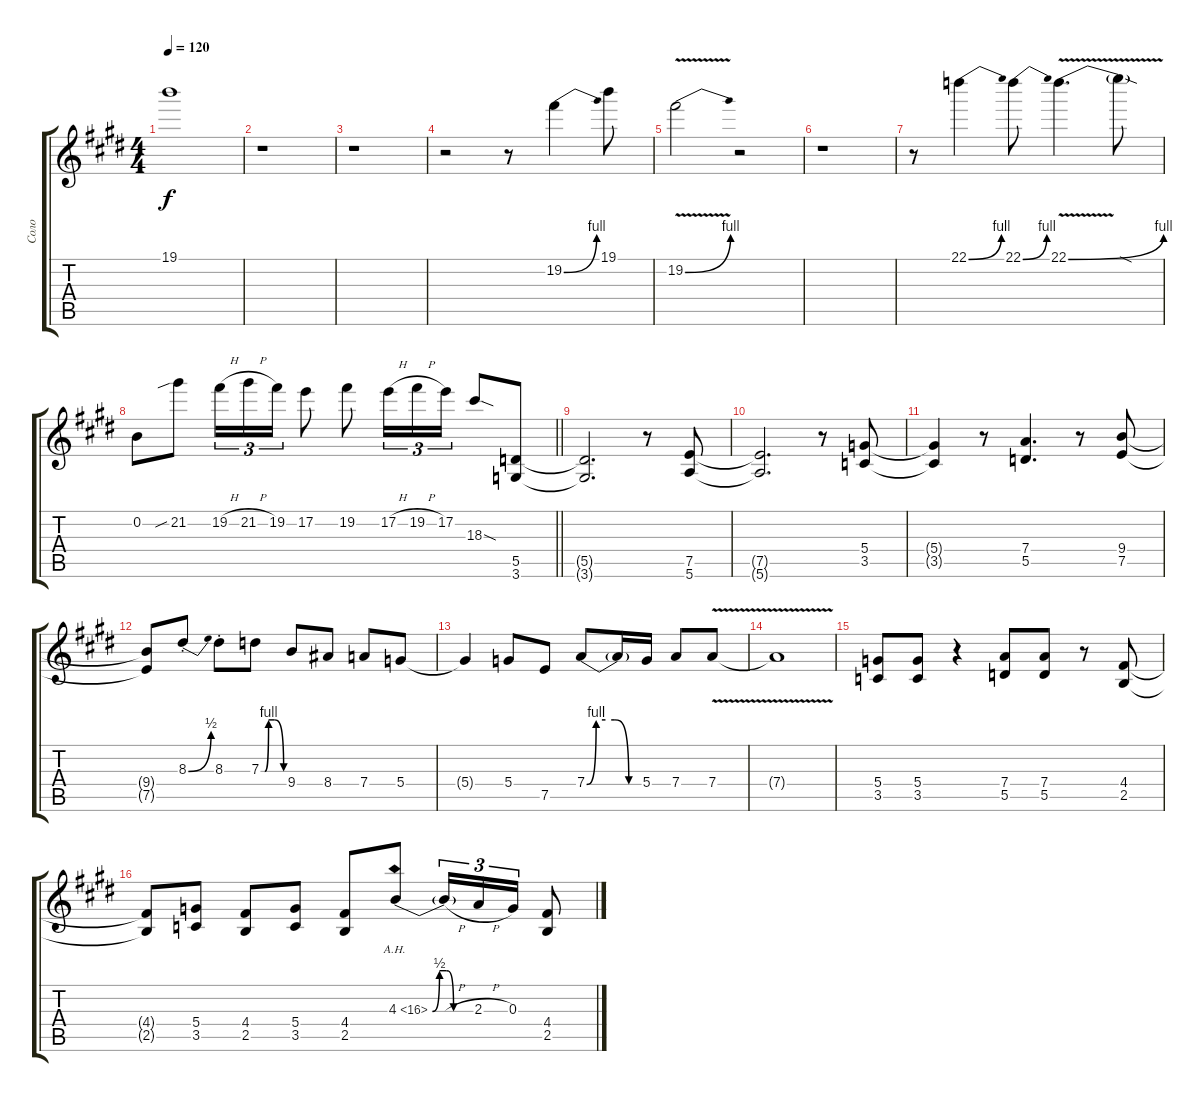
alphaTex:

\track ("Соло" "Соло") {instrument distortionguitar}
\staff {score tabs}
\tuning (E4 B3 G3 D3 A2 E2) {hide}
\ts (4 4)
\tempo 120
\clef g2
\ks e
19.1{t}.1{dy f} |
r.1 |
r.1 |
r.2 r.8 19.2{be (bend 0 0 60 4)}.4 19.1.8 |
19.2{be (bend 0 0 60 4) v}.2 r.2 |
r.1 |
r.8 22.1{be (bend 0 0 60 4)}.4 22.1{be (bend 0 0 60 4)}.8 22.1{be (bend 0 0 60 4) v}.4{d} 22.1{sod t}.8 |
\barLineRight lightlight
0.2.8 21.2{sib}.8 19.2{h}.16{tu (3 2)} 21.2{h}.16{tu (3 2)} 19.2.16{tu (3 2)} 17.2.8 19.2.8 17.2{h}.16{tu (3 2)} 19.2{h}.16{tu (3 2)} 17.2.16{tu (3 2)} 18.3{sod}.8 (5.5 3.6).8 |
(5.5{t} 3.6{t}).2{d} r.8 (7.5 5.6).8 |
(7.5{t} 5.6{t}).2{d} r.8 (5.4 3.5).8 |
(5.4{t} 3.5{t}).4 r.8 (7.4 5.5).4{d} r.8 (9.4 7.5).8 |
(9.4{t} 7.5{t}).8 8.3{be (bend 0 0 60 2) st}.8 8.3{st}.8 7.3{be (custom 0 0 10 0 20 4 35 4 60 0)}.8 9.4.8 8.4.8 7.4.8 5.4.8 |
5.4{t}.4 5.4.8 7.5.8 7.4{be (custom 0 0 10 4 20 4 30 4 45 0 60 0)}.8 7.4{t}.16 5.4.16 7.4.8 7.4{v}.8 |
7.4{t}.1 |
(5.4 3.5).8 (5.4 3.5).8 r.4 (7.4 5.5).8 (7.4 5.5).8 r.8 (4.4 2.5).8 |
(4.4{t} 2.5{t}).8 (5.4 3.5).8 (4.4 2.5).8 (5.4 3.5).8 (4.4 2.5).8 4.3{be (custom 0 0 10 2 20 2 30 0 60 0) ah 12}.8 4.3{h t}.16{tu (3 2)} 2.3{h}.16{tu (3 2)} 0.3.16{tu (3 2)} (4.4 2.5).8
